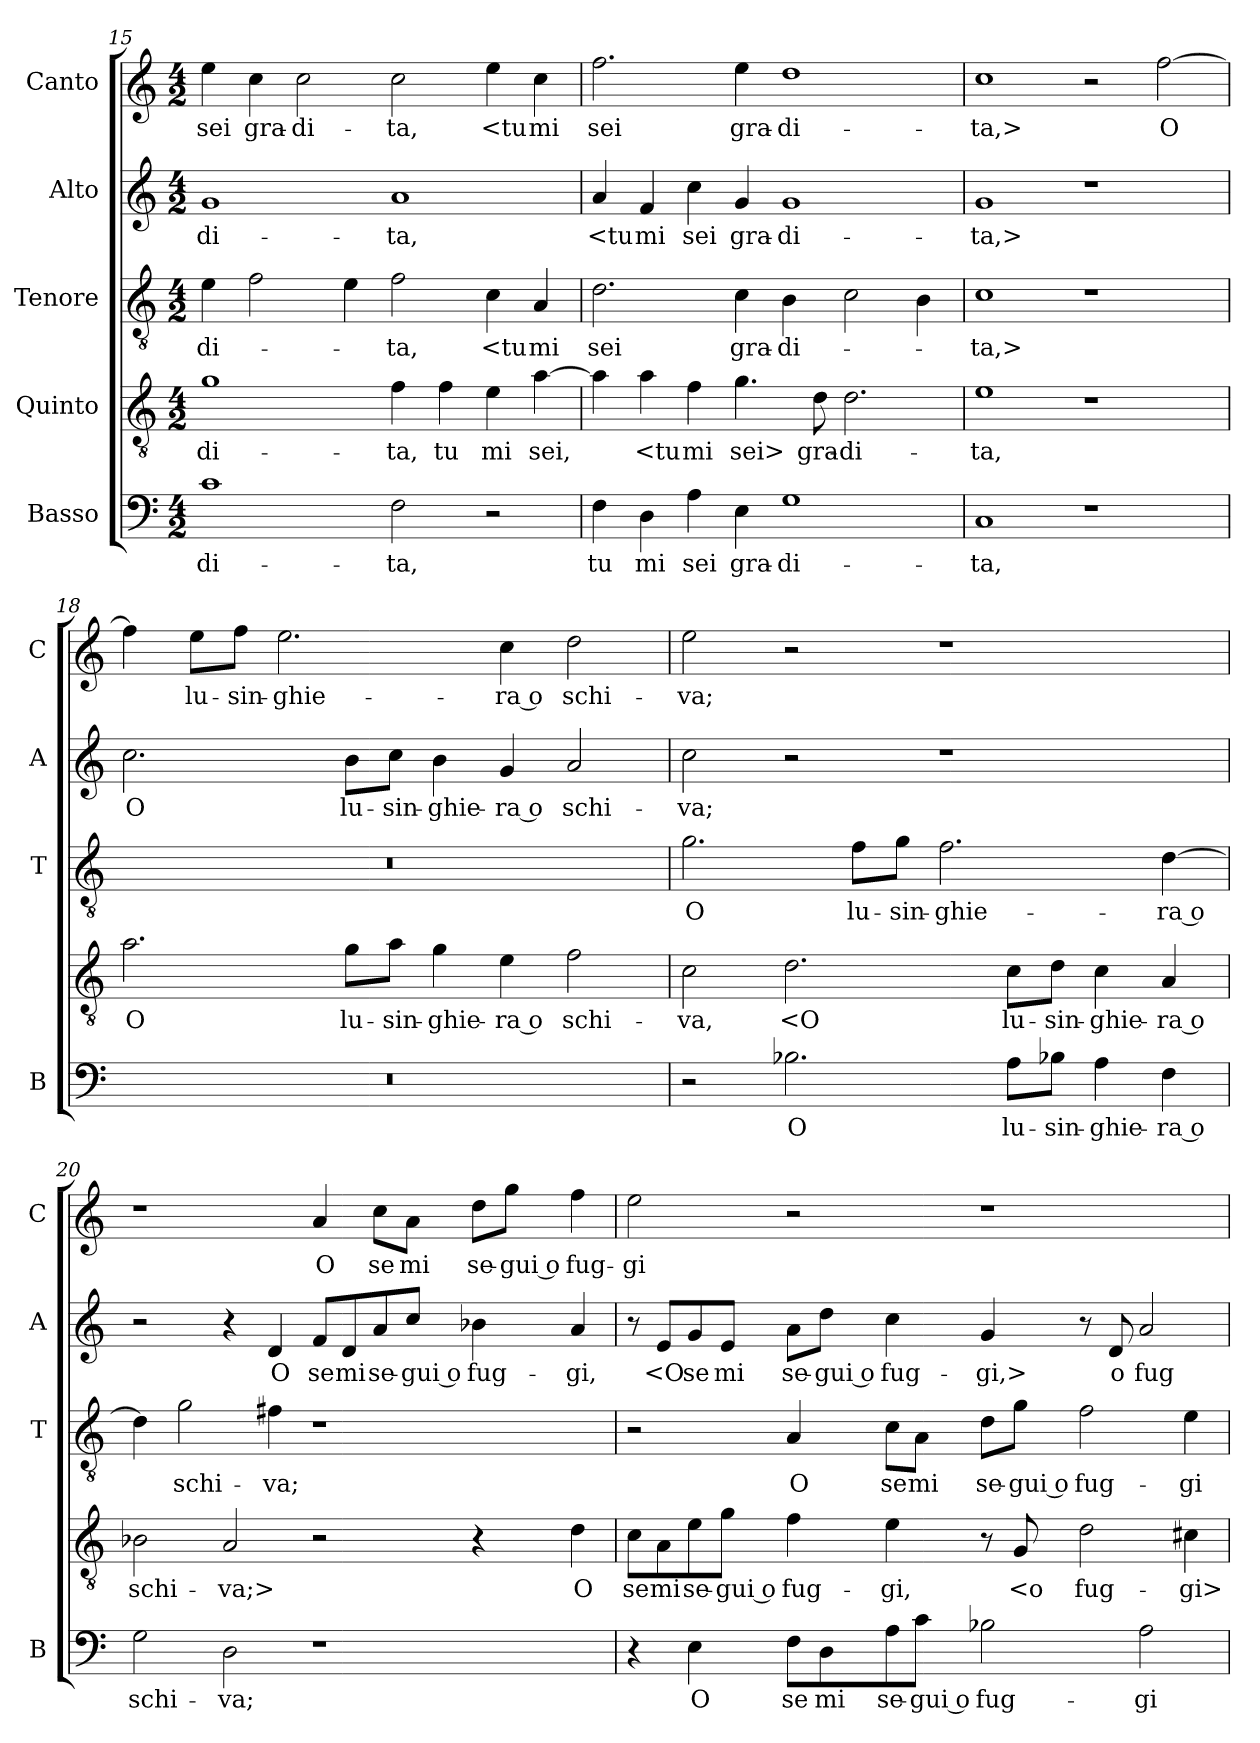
**kern	**text	**kern	**text	**kern	**text	**kern	**text	**kern	**text
*part5	*part5	*part4	*part4	*part3	*part3	*part2	*part2	*part1	*part1
*staff5	*staff5	*staff4	*staff4	*staff3	*staff3	*staff2	*staff2	*staff1	*staff1
*I"Basso	*	*I"Quinto	*	*I"Tenore	*	*I"Alto	*	*I"Canto	*
*I'B	*	*	*	*I'T	*	*I'A	*	*I'C	*
*clefF4	*	*clefGv2	*	*clefGv2	*	*clefG2	*	*clefG2	*
*k[]	*	*k[]	*	*k[]	*	*k[]	*	*k[]	*
*M4/2	*	*M4/2	*	*M4/2	*	*M4/2	*	*M4/2	*
=15	=15	=15	=15	=15	=15	=15	=15	=15	=15
1c	-di-	1g	-di-	4e	-di-	1g	-di-	4ee	sei
.	.	.	.	2f	.	.	.	4cc	gra-
.	.	.	.	.	.	.	.	2cc	-di-
.	.	.	.	4e	.	.	.	.	.
2F	-ta,	4f	-ta,	2f	-ta,	1a	-ta,	2cc	-ta,
.	.	4f	tu	.	.	.	.	.	.
2r	.	4e	mi	4c	<tu	.	.	4ee	<tu
.	.	[4a	sei,	4A	mi	.	.	4cc	mi
=16	=16	=16	=16	=16	=16	=16	=16	=16	=16
4F	tu	4a]	.	2.d	sei	4a	<tu	2.ff	sei
4D	mi	4a	<tu	.	.	4f	mi	.	.
4A	sei	4f	mi	.	.	4cc	sei	.	.
4E	gra-	4.g	sei>	4c	gra-	4g	gra-	4ee	gra-
1G	-di-	.	.	4B	-di-	1g	-di-	1dd	-di-
.	.	8d	gra-	.	.	.	.	.	.
.	.	2.d	-di-	2c	.	.	.	.	.
.	.	.	.	4B	.	.	.	.	.
=17	=17	=17	=17	=17	=17	=17	=17	=17	=17
1C	-ta,	1e	-ta,	1c	-ta,>	1g	-ta,>	1cc	-ta,>
1r	.	1r	.	1r	.	1r	.	2r	.
.	.	.	.	.	.	.	.	[2ff	O
=18	=18	=18	=18	=18	=18	=18	=18	=18	=18
0r	.	2.a	O	0r	.	2.cc	O	4ff]	.
.	.	.	.	.	.	.	.	8ee\L	lu-
.	.	.	.	.	.	.	.	8ff\J	-sin-
.	.	.	.	.	.	.	.	2.ee	-ghie-
.	.	8g\L	lu-	.	.	8b\L	lu-	.	.
.	.	8a\J	-sin-	.	.	8cc\J	-sin-	.	.
.	.	4g	-ghie-	.	.	4b	-ghie-	.	.
.	.	4e	-ra o	.	.	4g	-ra o	4cc	-ra o
.	.	2f	schi-	.	.	2a	schi-	2dd	schi-
=19	=19	=19	=19	=19	=19	=19	=19	=19	=19
2r	.	2c	-va,	2.g	O	2cc	-va;	2ee	-va;
2.B-X	O	2.d	<O	.	.	2r	.	2r	.
.	.	.	.	8f\L	lu-	.	.	.	.
.	.	.	.	8g\J	-sin-	.	.	.	.
.	.	.	.	2.f	-ghie-	1r	.	1r	.
8A\L	lu-	8c\L	lu-	.	.	.	.	.	.
8B-X\J	-sin-	8d\J	-sin-	.	.	.	.	.	.
4A	-ghie-	4c	-ghie-	.	.	.	.	.	.
4F	-ra o	4A	-ra o	[4d	-ra o	.	.	.	.
=20	=20	=20	=20	=20	=20	=20	=20	=20	=20
2G	schi-	2B-X	schi-	4d]	.	2r	.	1r	.
.	.	.	.	2g	schi-	.	.	.	.
2D	-va;	2A	-va;>	.	.	4r	.	.	.
.	.	.	.	4f#X	-va;	4d	O	.	.
1r	.	2r	.	1r	.	8f/L	se	4a	O
.	.	.	.	.	.	8d/	mi	.	.
.	.	.	.	.	.	8a/	se-	8cc\L	se
.	.	.	.	.	.	8cc/J	-gui o	8a\J	mi
.	.	4r	.	.	.	4b-X	fug-	8dd\L	se-
.	.	.	.	.	.	.	.	8gg\J	-gui o
.	.	4d	O	.	.	4a	-gi,	4ff	fug-
=21	=21	=21	=21	=21	=21	=21	=21	=21	=21
4r	.	8c\L	se	2r	.	8r	.	2ee	-gi
.	.	8A\	mi	.	.	8e/L	<O	.	.
4E	O	8e\	se-	.	.	8g/	se	.	.
.	.	8g\J	-gui o	.	.	8e/J	mi	.	.
8F\L	se	4f	fug-	4A	O	8a\L	se-	2r	.
8D\	mi	.	.	.	.	8dd\J	-gui o	.	.
8A\	se-	4e	-gi,	8c\L	se	4cc	fug-	.	.
8c\J	-gui o	.	.	8A\J	mi	.	.	.	.
2B-X	fug-	8r	.	8d\L	se-	4g	-gi,>	1r	.
.	.	8G	<o	8g\J	-gui o	.	.	.	.
.	.	2d	fug-	2f	fug-	8r	.	.	.
.	.	.	.	.	.	8d	o	.	.
2A	-gi	.	.	.	.	2a	fug-	.	.
.	.	4c#X	-gi>	4e	-gi	.	.	.	.
=	=	=	=	=	=	=	=	=	=
*-	*-	*-	*-	*-	*-	*-	*-	*-	*-
